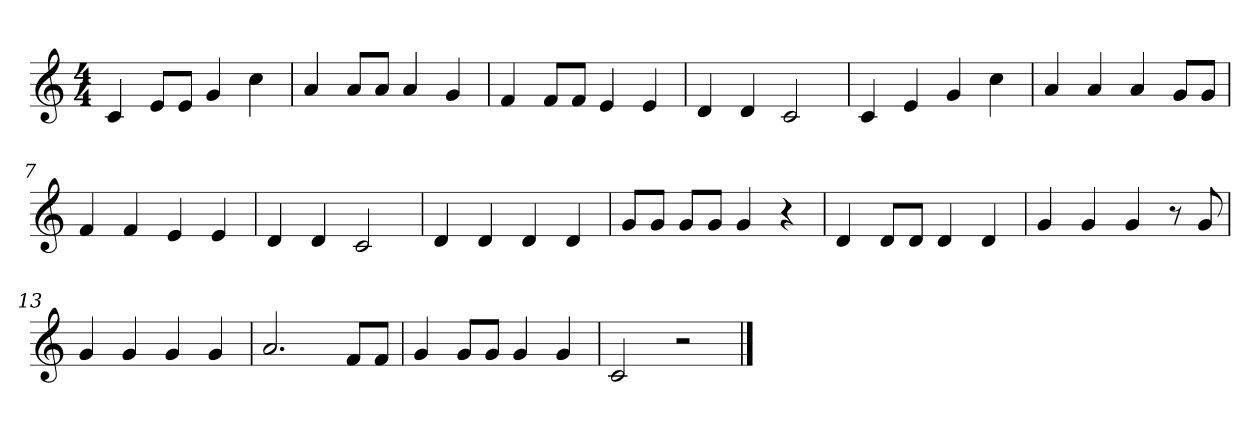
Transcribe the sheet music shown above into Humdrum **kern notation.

**kern
*part1
*staff1
*k[]
*M4/4
*MM120
=1
4c
8eL
8eJ
4g
4cc
=2
4a
8aL
8aJ
4a
4g
=3
4f
8fL
8fJ
4e
4e
=4
4d
4d
2c
=5
4c
4e
4g
4cc
=6
4a
4a
4a
8gL
8gJ
=7
4f
4f
4e
4e
=8
4d
4d
2c
=9
4d
4d
4d
4d
=10
8gL
8gJ
8gL
8gJ
4g
4r
=11
4d
8dL
8dJ
4d
4d
=12
4g
4g
4g
8r
8g
=13
4g
4g
4g
4g
=14
2.a
8fL
8fJ
=15
4g
8gL
8gJ
4g
4g
=16
2c
2r
==
*-
